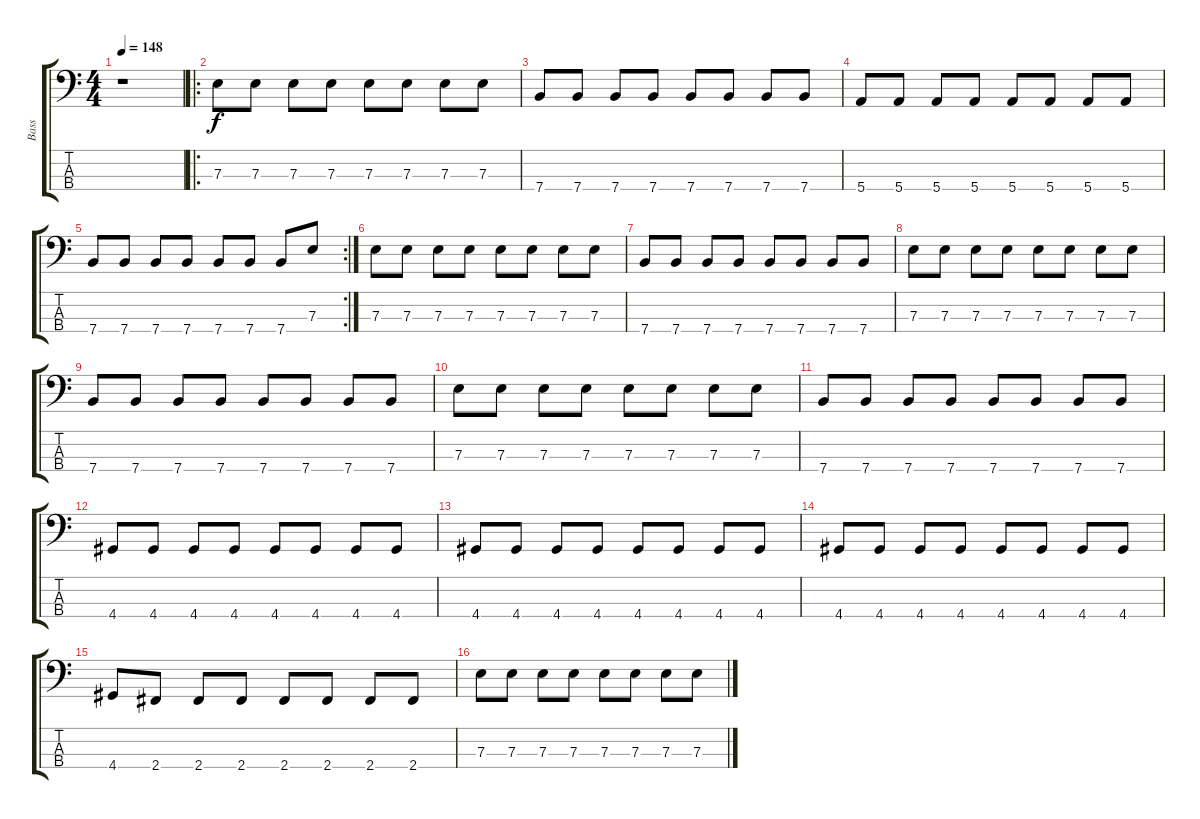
\track ("Bass" "Bass") {instrument acousticbass}
\staff {score tabs}
\tuning (G2 D2 A1 E1) {hide}
\ts (4 4)
\tempo 148
\clef f4
\ks c
r.1{dy f instrument acousticbass} |
\ro
7.3.8 7.3.8 7.3.8 7.3.8 7.3.8 7.3.8 7.3.8 7.3.8 |
7.4.8 7.4.8 7.4.8 7.4.8 7.4.8 7.4.8 7.4.8 7.4.8 |
5.4.8 5.4.8 5.4.8 5.4.8 5.4.8 5.4.8 5.4.8 5.4.8 |
\rc 2
7.4.8 7.4.8 7.4.8 7.4.8 7.4.8 7.4.8 7.4.8 7.3.8 |
7.3.8 7.3.8 7.3.8 7.3.8 7.3.8 7.3.8 7.3.8 7.3.8 |
7.4.8 7.4.8 7.4.8 7.4.8 7.4.8 7.4.8 7.4.8 7.4.8 |
7.3.8 7.3.8 7.3.8 7.3.8 7.3.8 7.3.8 7.3.8 7.3.8 |
7.4.8 7.4.8 7.4.8 7.4.8 7.4.8 7.4.8 7.4.8 7.4.8 |
7.3.8 7.3.8 7.3.8 7.3.8 7.3.8 7.3.8 7.3.8 7.3.8 |
7.4.8 7.4.8 7.4.8 7.4.8 7.4.8 7.4.8 7.4.8 7.4.8 |
4.4.8 4.4.8 4.4.8 4.4.8 4.4.8 4.4.8 4.4.8 4.4.8 |
4.4.8 4.4.8 4.4.8 4.4.8 4.4.8 4.4.8 4.4.8 4.4.8 |
4.4.8 4.4.8 4.4.8 4.4.8 4.4.8 4.4.8 4.4.8 4.4.8 |
4.4.8 2.4.8 2.4.8 2.4.8 2.4.8 2.4.8 2.4.8 2.4.8 |
7.3.8 7.3.8 7.3.8 7.3.8 7.3.8 7.3.8 7.3.8 7.3.8
